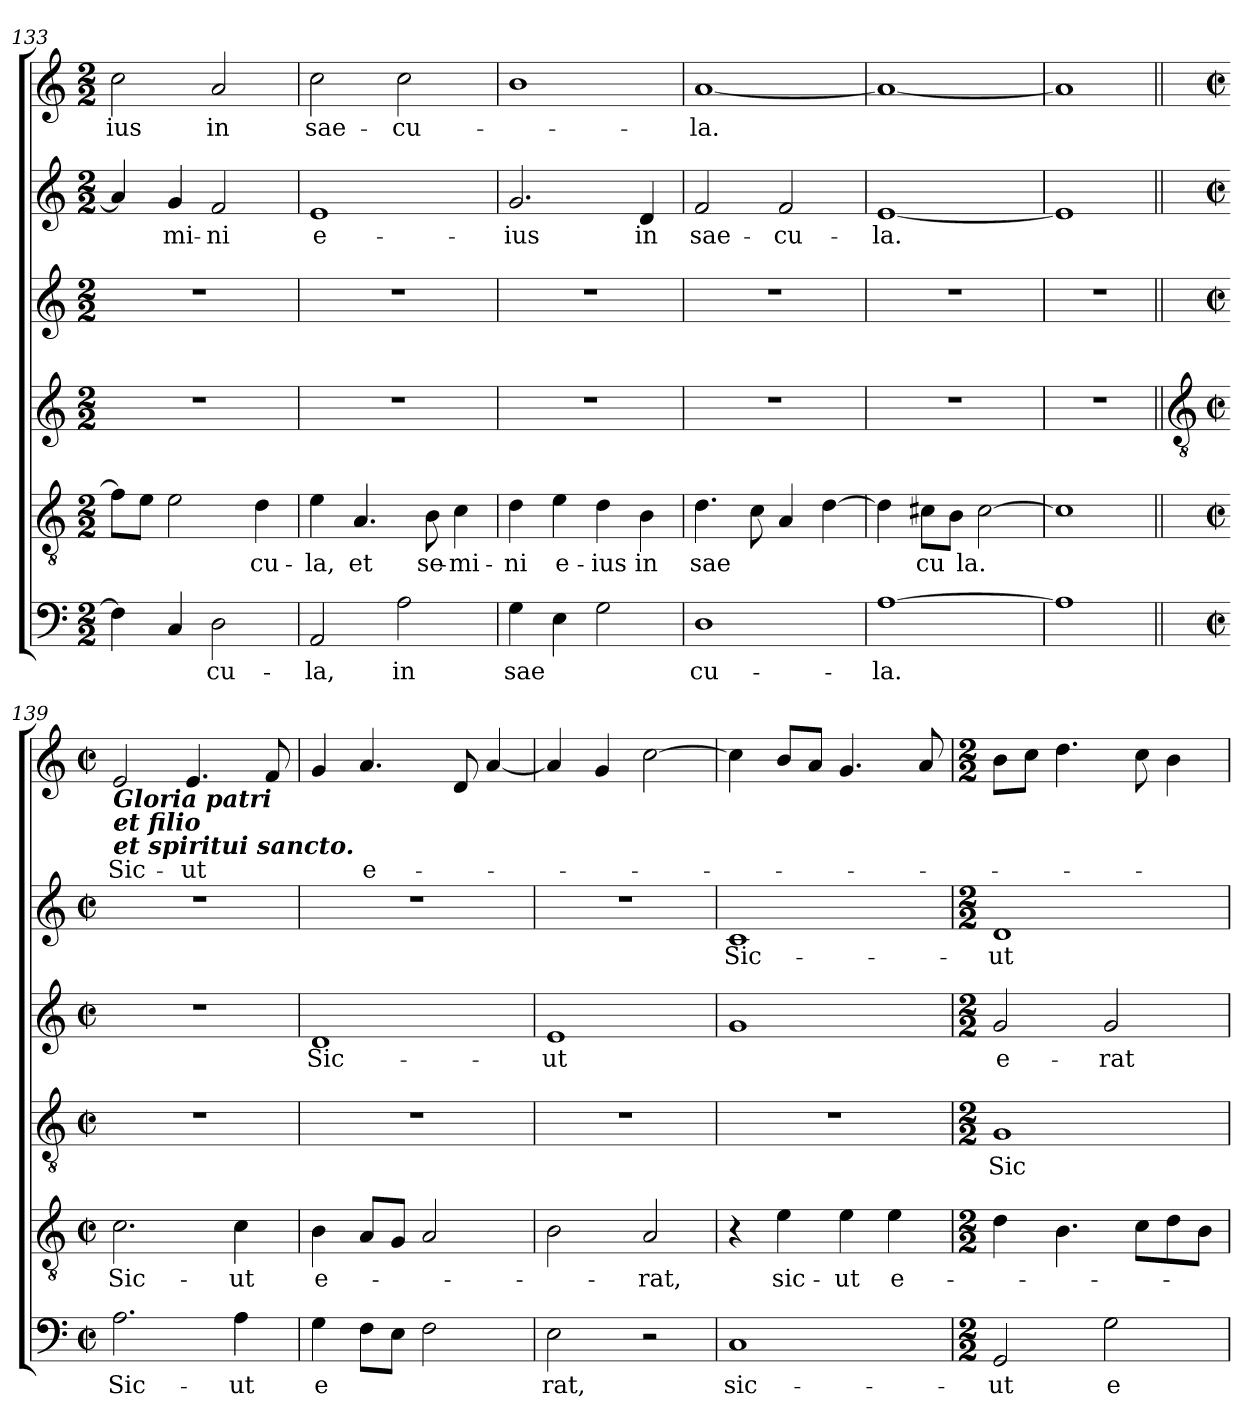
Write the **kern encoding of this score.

**kern	**text	**kern	**text	**kern	**text	**kern	**text	**kern	**text	**kern	**text
*part6	*part6	*part5	*part5	*part4	*part4	*part3	*part3	*part2	*part2	*part1	*part1
*staff6	*staff6	*staff5	*staff5	*staff4	*staff4	*staff3	*staff3	*staff2	*staff2	*staff1	*staff1
!!LO:LB:g=z
*clefF4	*	*clefGv2	*	*clefG2	*	*clefG2	*	*clefG2	*	*clefG2	*
*k[]	*	*k[]	*	*k[]	*	*k[]	*	*k[]	*	*k[]	*
*C:	*	*C:	*	*C:	*	*C:	*	*C:	*	*C:	*
*M2/2	*	*M2/2	*	*M2/2	*	*M2/2	*	*M2/2	*	*M2/2	*
=133	=133	=133	=133	=133	=133	=133	=133	=133	=133	=133	=133
!	!	!	!	!	!	!	!	!	!	!	!LO:LY:b
4F\]	.	8f\L]	.	1r	.	1r	.	4a/]	.	2cc\	-­ius
.	.	8e\J	.	.	.	.	.	.	.	.	.
!	!	!	!	!	!	!	!	!	!LO:LY:b	!	!
4C/	.	2e\	.	.	.	.	.	4g/	-mi-	.	.
!	!LO:LY:b	!	!	!	!	!	!	!	!LO:LY:b	!	!LO:LY:b
2D\	-cu-	.	.	.	.	.	.	2f/	-ni	2a/	in
!	!	!	!LO:LY:b	!	!	!	!	!	!	!	!
.	.	4d\	-cu-	.	.	.	.	.	.	.	.
=134	=134	=134	=134	=134	=134	=134	=134	=134	=134	=134	=134
!	!LO:LY:b	!	!LO:LY:b	!	!	!	!	!	!LO:LY:b	!	!LO:LY:b
2AA/	-la,	4e\	-la,	1r	.	1r	.	1e	e-	2cc\	sae-
!	!	!	!LO:LY:b	!	!	!	!	!	!	!	!
.	.	4.A/	et	.	.	.	.	.	.	.	.
!	!LO:LY:b	!	!	!	!	!	!	!	!	!	!LO:LY:b
2A\	in	.	.	.	.	.	.	.	.	2cc\	-cu-
!	!	!	!LO:LY:b	!	!	!	!	!	!	!	!
.	.	8B\	se-	.	.	.	.	.	.	.	.
!	!	!	!LO:LY:b	!	!	!	!	!	!	!	!
.	.	4c\	-mi-	.	.	.	.	.	.	.	.
=135	=135	=135	=135	=135	=135	=135	=135	=135	=135	=135	=135
!	!LO:LY:b	!	!LO:LY:b	!	!	!	!	!	!LO:LY:b	!	!
4G\	sae	4d\	-ni	1r	.	1r	.	2.g/	-ius	1b	.
!	!	!	!LO:LY:b	!	!	!	!	!	!	!	!
4E\	.	4e\	e-	.	.	.	.	.	.	.	.
!	!	!	!LO:LY:b	!	!	!	!	!	!	!	!
2G\	.	4d\	-ius	.	.	.	.	.	.	.	.
!	!	!	!LO:LY:b	!	!	!	!	!	!LO:LY:b	!	!
.	.	4B\	in	.	.	.	.	4d/	in	.	.
=136	=136	=136	=136	=136	=136	=136	=136	=136	=136	=136	=136
!	!LO:LY:b	!	!LO:LY:b	!	!	!	!	!	!LO:LY:b	!	!LO:LY:b
1D	cu-	4.d\	sae	1r	.	1r	.	2f/	sae-	[1a	-la.
.	.	8c\	.	.	.	.	.	.	.	.	.
!	!	!	!	!	!	!	!	!	!LO:LY:b	!	!
.	.	4A/	.	.	.	.	.	2f/	-cu-	.	.
.	.	[4d\	.	.	.	.	.	.	.	.	.
=137	=137	=137	=137	=137	=137	=137	=137	=137	=137	=137	=137
!	!LO:LY:b	!	!	!	!	!	!	!	!LO:LY:b	!	!
[1A	-la.	4d\]	.	1r	.	1r	.	[1e	-la.	1a_	.
!	!	!	!LO:LY:b	!	!	!	!	!	!	!	!
.	.	8c#\L	cu	.	.	.	.	.	.	.	.
.	.	8B\J	.	.	.	.	.	.	.	.	.
!	!	!	!LO:LY:b	!	!	!	!	!	!	!	!
.	.	[2c#\	la.	.	.	.	.	.	.	.	.
=138	=138	=138	=138	=138	=138	=138	=138	=138	=138	=138	=138
1A]	.	1c#]	.	1r	.	1r	.	1e]	.	1a]	.
!!LO:PB:g=z
=139||	=139||	=139||	=139||	=139||	=139||	=139||	=139||	=139||	=139||	=139||	=139||
*	*	*	*	*clefGv2	*	*	*	*	*	*	*
*M2/2	*	*M2/2	*	*M2/2	*	*M2/2	*	*M2/2	*	*M2/2	*
*met(c|)	*	*met(c|)	*	*met(c|)	*	*met(c|)	*	*met(c|)	*	*met(c|)	*
!	!	!	!	!	!	!	!	!	!	!LO:TX:b:Bi:t=Gloria patri \net filio \net spiritui sancto.	!
!	!LO:LY:b	!	!LO:LY:b	!	!	!	!	!	!	!	!LO:LY:b
2.A\	Sic-	2.c\	Sic-	1r	.	1r	.	1r	.	2e/	Sic-
!	!	!	!	!	!	!	!	!	!	!	!LO:LY:b
.	.	.	.	.	.	.	.	.	.	4.e/	-ut
!	!LO:LY:b	!	!LO:LY:b	!	!	!	!	!	!	!	!
4A\	-ut	4c\	-ut	.	.	.	.	.	.	.	.
.	.	.	.	.	.	.	.	.	.	8f/	.
=140	=140	=140	=140	=140	=140	=140	=140	=140	=140	=140	=140
!	!LO:LY:b	!	!LO:LY:b	!	!	!	!LO:LY:b	!	!	!	!
4G\	e	4B\	e-	1r	.	1d	Sic-	1r	.	4g/	.
!	!	!	!	!	!	!	!	!	!	!	!LO:LY:b
8F\L	.	8A/L	.	.	.	.	.	.	.	4.a/	e-
8E\J	.	8G/J	.	.	.	.	.	.	.	.	.
2F\	.	2A/	.	.	.	.	.	.	.	.	.
.	.	.	.	.	.	.	.	.	.	8d/	.
.	.	.	.	.	.	.	.	.	.	[4a/	.
=141	=141	=141	=141	=141	=141	=141	=141	=141	=141	=141	=141
!	!LO:LY:b	!	!	!	!	!	!LO:LY:b	!	!	!	!
2E\	rat,	2B\	.	1r	.	1e	-ut	1r	.	4a/]	.
.	.	.	.	.	.	.	.	.	.	4g/	.
!	!	!	!LO:LY:b	!	!	!	!	!	!	!	!
2r	.	2A/	-rat,	.	.	.	.	.	.	[2cc\	.
=142	=142	=142	=142	=142	=142	=142	=142	=142	=142	=142	=142
!	!LO:LY:b	!	!	!	!	!	!	!	!LO:LY:b	!	!
1C	sic-	4r	.	1r	.	1g	.	1c	Sic-	4cc\]	.
!	!	!	!LO:LY:b	!	!	!	!	!	!	!	!
.	.	4e\	sic-	.	.	.	.	.	.	8b/L	.
.	.	.	.	.	.	.	.	.	.	8a/J	.
!	!	!	!LO:LY:b	!	!	!	!	!	!	!	!
.	.	4e\	-ut	.	.	.	.	.	.	4.g/	.
!	!	!	!LO:LY:b	!	!	!	!	!	!	!	!
.	.	4e\	e-	.	.	.	.	.	.	.	.
.	.	.	.	.	.	.	.	.	.	8a/	.
!!LO:LB:g=z
=143	=143	=143	=143	=143	=143	=143	=143	=143	=143	=143	=143
*M2/2	*	*M2/2	*	*M2/2	*	*M2/2	*	*M2/2	*	*M2/2	*
!	!LO:LY:b	!	!	!	!LO:LY:b	!	!LO:LY:b	!	!LO:LY:b	!	!
2GG/	-­ut	4d\	.	1G	Sic-	2g/	e-	1d	-­ut	8b\L	.
.	.	.	.	.	.	.	.	.	.	8cc\J	.
.	.	4.B\	.	.	.	.	.	.	.	4.dd\	.
!	!LO:LY:b	!	!	!	!	!	!LO:LY:b	!	!	!	!
2G\	e-	.	.	.	.	2g/	-rat	.	.	.	.
.	.	8c\L	.	.	.	.	.	.	.	8cc\	.
.	.	8d\	.	.	.	.	.	.	.	4b\	.
.	.	8B\J	.	.	.	.	.	.	.	.	.
=	=	=	=	=	=	=	=	=	=	=	=
*-	*-	*-	*-	*-	*-	*-	*-	*-	*-	*-	*-
